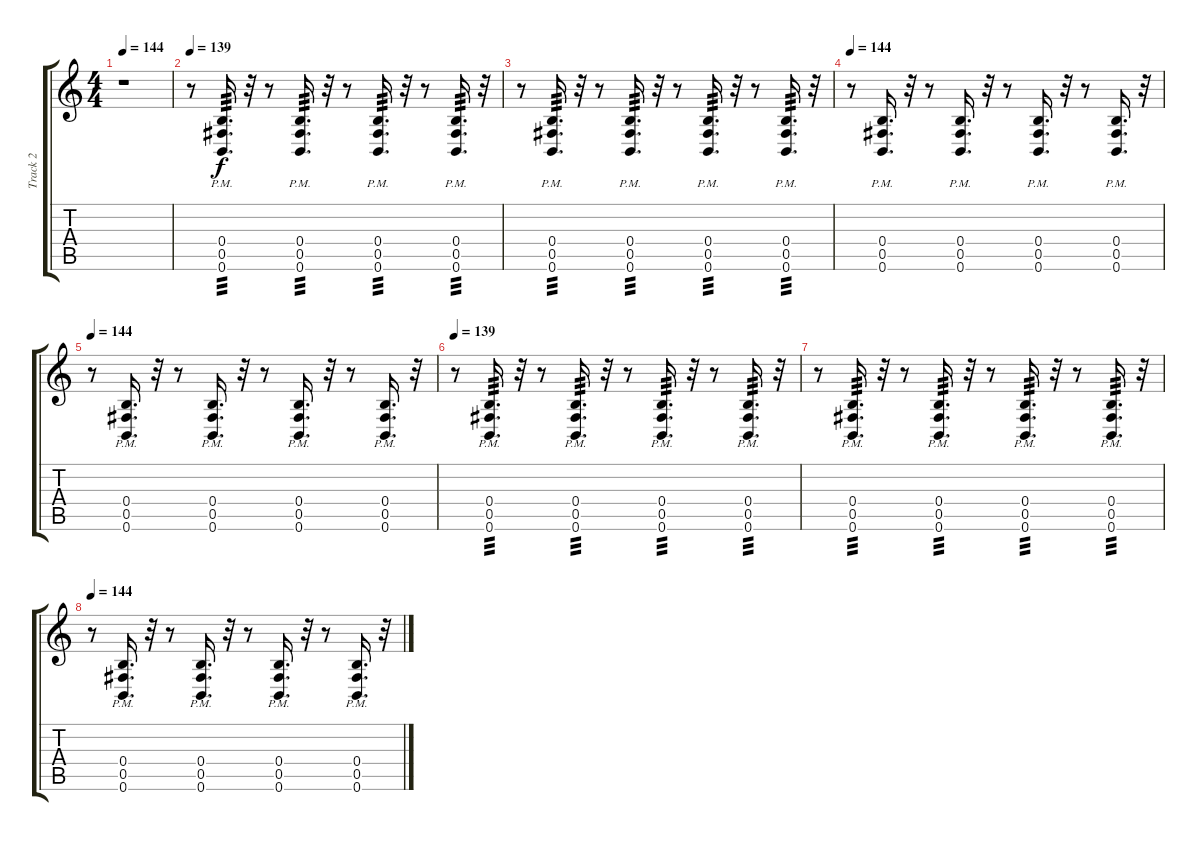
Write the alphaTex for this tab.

\track ("Track 2" "Track 2") {instrument distortionguitar}
\staff {score tabs}
\tuning (E4 Ab3 E3 B2 Gb2 B1) {hide}
\ts (4 4)
\tempo 144
\clef g2
\ks c
r.1{dy f} |
\tempo 139
r.8 (0.4{pm} 0.5{pm} 0.6{pm}).16{d tp 3} r.32 r.8 (0.4{pm} 0.5{pm} 0.6{pm}).16{d tp 3} r.32 r.8 (0.4{pm} 0.5{pm} 0.6{pm}).16{d tp 3} r.32 r.8 (0.4{pm} 0.5{pm} 0.6{pm}).16{d tp 3} r.32 |
r.8 (0.4{pm} 0.5{pm} 0.6{pm}).16{d tp 3} r.32 r.8 (0.4{pm} 0.5{pm} 0.6{pm}).16{d tp 3} r.32 r.8 (0.4{pm} 0.5{pm} 0.6{pm}).16{d tp 3} r.32 r.8 (0.4{pm} 0.5{pm} 0.6{pm}).16{d tp 3} r.32 |
\tempo 144
r.8 (0.4{pm} 0.5{pm} 0.6{pm}).16{d} r.32 r.8 (0.4{pm} 0.5{pm} 0.6{pm}).16{d} r.32 r.8 (0.4{pm} 0.5{pm} 0.6{pm}).16{d} r.32 r.8 (0.4{pm} 0.5{pm} 0.6{pm}).16{d} r.32 |
\tempo 144
r.8 (0.4{pm} 0.5{pm} 0.6{pm}).16{d} r.32 r.8 (0.4{pm} 0.5{pm} 0.6{pm}).16{d} r.32 r.8 (0.4{pm} 0.5{pm} 0.6{pm}).16{d} r.32 r.8 (0.4{pm} 0.5{pm} 0.6{pm}).16{d} r.32 |
\tempo 139
r.8 (0.4{pm} 0.5{pm} 0.6{pm}).16{d tp 3} r.32 r.8 (0.4{pm} 0.5{pm} 0.6{pm}).16{d tp 3} r.32 r.8 (0.4{pm} 0.5{pm} 0.6{pm}).16{d tp 3} r.32 r.8 (0.4{pm} 0.5{pm} 0.6{pm}).16{d tp 3} r.32 |
r.8 (0.4{pm} 0.5{pm} 0.6{pm}).16{d tp 3} r.32 r.8 (0.4{pm} 0.5{pm} 0.6{pm}).16{d tp 3} r.32 r.8 (0.4{pm} 0.5{pm} 0.6{pm}).16{d tp 3} r.32 r.8 (0.4{pm} 0.5{pm} 0.6{pm}).16{d tp 3} r.32 |
\tempo 144
r.8 (0.4{pm} 0.5{pm} 0.6{pm}).16{d} r.32 r.8 (0.4{pm} 0.5{pm} 0.6{pm}).16{d} r.32 r.8 (0.4{pm} 0.5{pm} 0.6{pm}).16{d} r.32 r.8 (0.4{pm} 0.5{pm} 0.6{pm}).16{d} r.32
